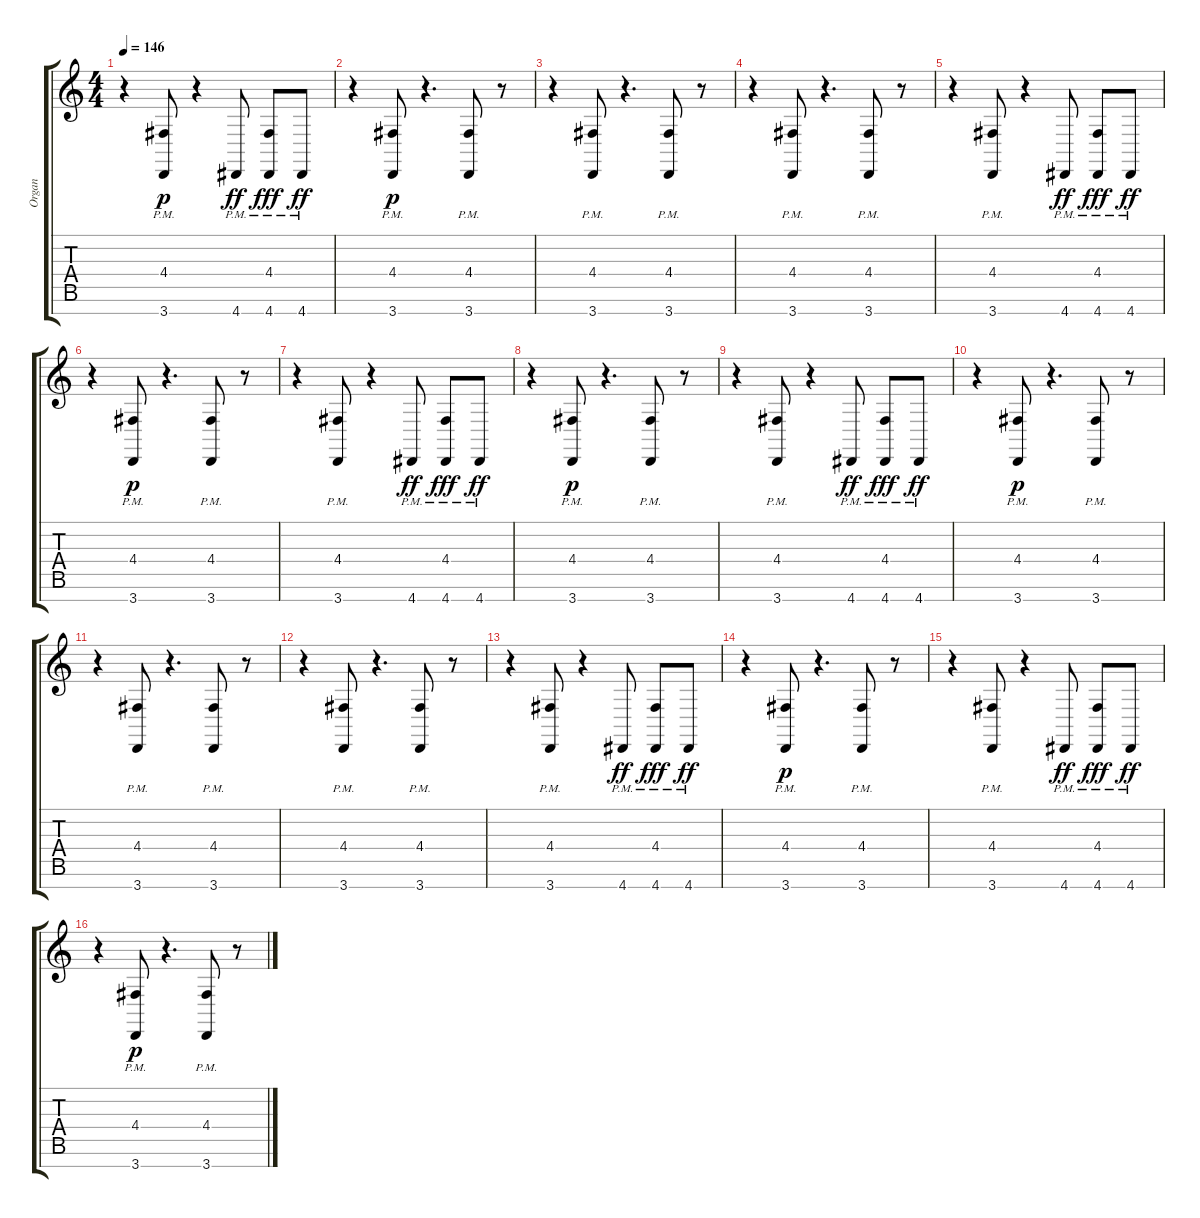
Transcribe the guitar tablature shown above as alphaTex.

\track ("Organ" "Organ") {instrument drawbarorgan}
\staff {score tabs}
\tuning (E4 B3 G3 D3 A2 E2 B1) {hide}
\ts (4 4)
\tempo 146
\clef g2
\ks c
r.4{dy p} (4.4{pm} 3.7{pm}).8 r.4 4.7{pm}.8{dy ff} (4.4{pm} 4.7{pm}).8{dy fff} 4.7{pm}.8{dy ff} |
r.4 (4.4{pm} 3.7{pm}).8{dy p} r.4{d} (4.4{pm} 3.7{pm}).8 r.8 |
r.4 (4.4{pm} 3.7{pm}).8 r.4{d} (4.4{pm} 3.7{pm}).8 r.8 |
r.4 (4.4{pm} 3.7{pm}).8 r.4{d} (4.4{pm} 3.7{pm}).8 r.8 |
r.4 (4.4{pm} 3.7{pm}).8 r.4 4.7{pm}.8{dy ff} (4.4{pm} 4.7{pm}).8{dy fff} 4.7{pm}.8{dy ff} |
r.4 (4.4{pm} 3.7{pm}).8{dy p} r.4{d} (4.4{pm} 3.7{pm}).8 r.8 |
r.4 (4.4{pm} 3.7{pm}).8 r.4 4.7{pm}.8{dy ff} (4.4{pm} 4.7{pm}).8{dy fff} 4.7{pm}.8{dy ff} |
r.4 (4.4{pm} 3.7{pm}).8{dy p} r.4{d} (4.4{pm} 3.7{pm}).8 r.8 |
r.4 (4.4{pm} 3.7{pm}).8 r.4 4.7{pm}.8{dy ff} (4.4{pm} 4.7{pm}).8{dy fff} 4.7{pm}.8{dy ff} |
r.4 (4.4{pm} 3.7{pm}).8{dy p} r.4{d} (4.4{pm} 3.7{pm}).8 r.8 |
r.4 (4.4{pm} 3.7{pm}).8 r.4{d} (4.4{pm} 3.7{pm}).8 r.8 |
r.4 (4.4{pm} 3.7{pm}).8 r.4{d} (4.4{pm} 3.7{pm}).8 r.8 |
r.4 (4.4{pm} 3.7{pm}).8 r.4 4.7{pm}.8{dy ff} (4.4{pm} 4.7{pm}).8{dy fff} 4.7{pm}.8{dy ff} |
r.4 (4.4{pm} 3.7{pm}).8{dy p} r.4{d} (4.4{pm} 3.7{pm}).8 r.8 |
r.4 (4.4{pm} 3.7{pm}).8 r.4 4.7{pm}.8{dy ff} (4.4{pm} 4.7{pm}).8{dy fff} 4.7{pm}.8{dy ff} |
r.4{volume 0} (4.4{pm} 3.7{pm}).8{dy p} r.4{d} (4.4{pm} 3.7{pm}).8 r.8
